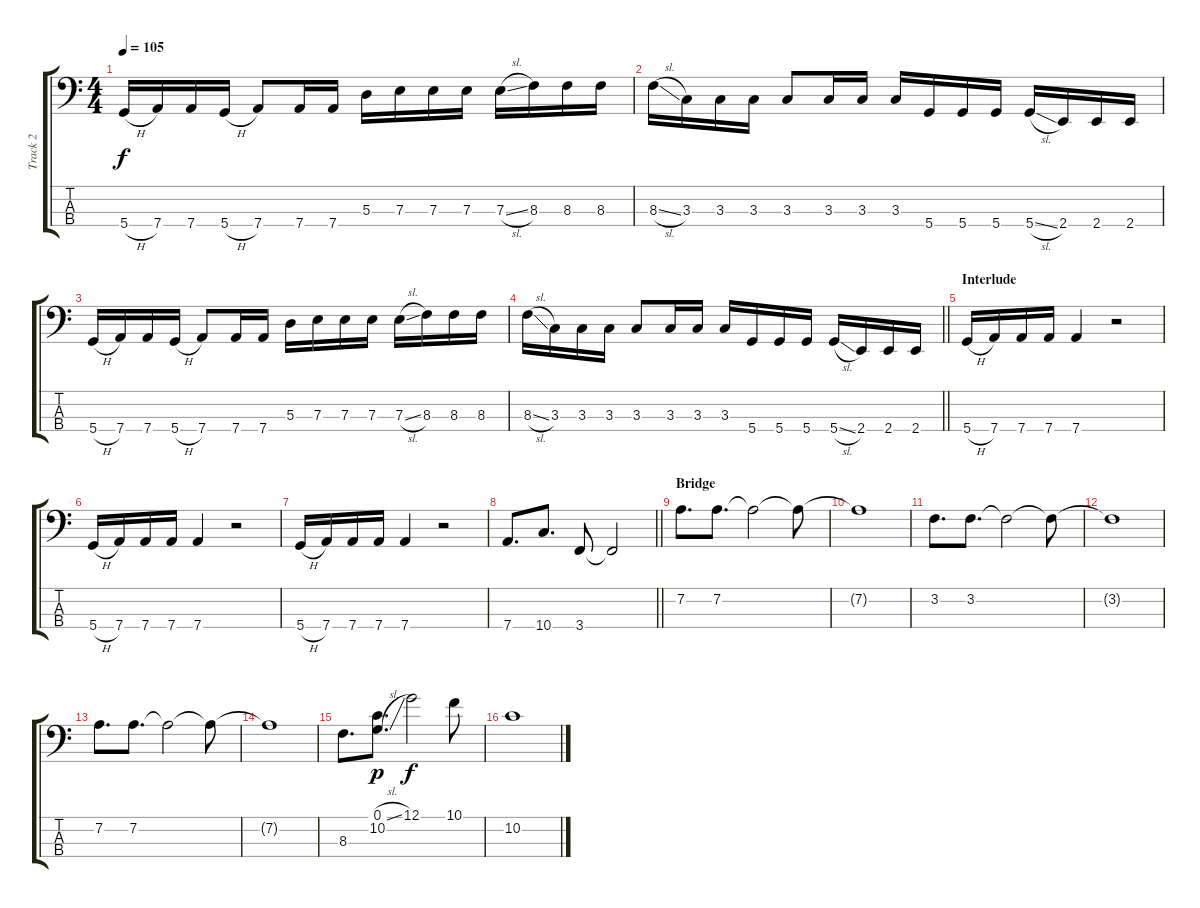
\track ("Track 2" "Track 2") {instrument electricbassfinger}
\staff {score tabs}
\tuning (G2 D2 A1 D1) {hide}
\ts (4 4)
\tempo 105
\clef f4
\ks c
5.4{h}.16{dy f} 7.4.16 7.4.16 5.4{h}.16 7.4.8 7.4.16 7.4.16 5.3.16 7.3.16 7.3.16 7.3.16 7.3{sl}.16 8.3.16 8.3.16 8.3.16 |
8.3{sl}.16 3.3.16 3.3.16 3.3.16 3.3.8 3.3.16 3.3.16 3.3.16 5.4.16 5.4.16 5.4.16 5.4{sl}.16 2.4.16 2.4.16 2.4.16 |
5.4{h}.16 7.4.16 7.4.16 5.4{h}.16 7.4.8 7.4.16 7.4.16 5.3.16 7.3.16 7.3.16 7.3.16 7.3{sl}.16 8.3.16 8.3.16 8.3.16 |
\barLineRight lightlight
8.3{sl}.16 3.3.16 3.3.16 3.3.16 3.3.8 3.3.16 3.3.16 3.3.16 5.4.16 5.4.16 5.4.16 5.4{sl}.16 2.4.16 2.4.16 2.4.16 |
\section ("" "Interlude")
5.4{h}.16 7.4.16 7.4.16 7.4.16 7.4.4 r.2 |
5.4{h}.16 7.4.16 7.4.16 7.4.16 7.4.4 r.2 |
5.4{h}.16 7.4.16 7.4.16 7.4.16 7.4.4 r.2 |
\barLineRight lightlight
7.4.8{d} 10.4.8{d} 3.4.8 3.4{t}.2 |
\section ("" "Bridge")
7.2.8{d} 7.2.8{d} 7.2{t}.2 7.2{t}.8 |
7.2{t}.1 |
3.2.8{d} 3.2.8{d} 3.2{t}.2 3.2{t}.8 |
3.2{t}.1 |
7.2.8{d} 7.2.8{d} 7.2{t}.2 7.2{t}.8 |
7.2{t}.1 |
8.3.8{d} (0.1{sl} 10.2).8{d dy p} 12.1.2{dy f} 10.1.8 |
10.2.1
